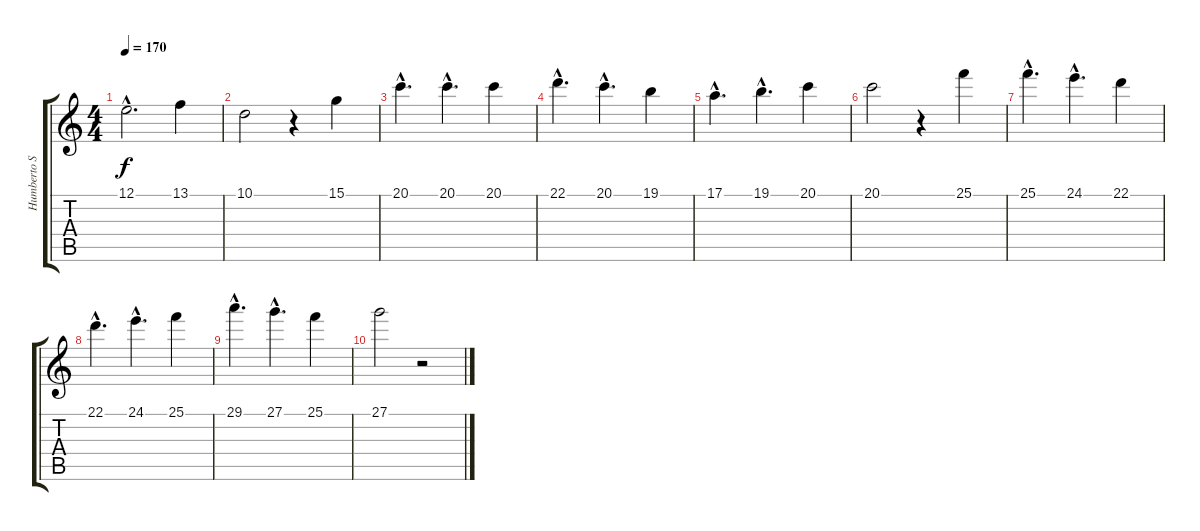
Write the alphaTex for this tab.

\track ("Humberto Sobrinho" "Humberto S") {instrument lead2sawtooth}
\staff {score tabs}
\tuning (E4 B3 G3 D3 A2 E2) {hide}
\ts (4 4)
\tempo 170
\clef g2
\ks c
12.1{hac}.2{d dy f} 13.1.4 |
10.1.2 r.4 15.1.4 |
20.1{hac}.4{d} 20.1{hac}.4{d} 20.1.4 |
22.1{hac}.4{d} 20.1{hac}.4{d} 19.1.4 |
17.1{hac}.4{d} 19.1{hac}.4{d} 20.1.4 |
20.1.2 r.4 25.1.4 |
25.1{hac}.4{d} 24.1{hac}.4{d} 22.1.4 |
22.1{hac}.4{d} 24.1{hac}.4{d} 25.1.4 |
29.1{hac}.4{d} 27.1{hac}.4{d} 25.1.4 |
27.1.2 r.2
